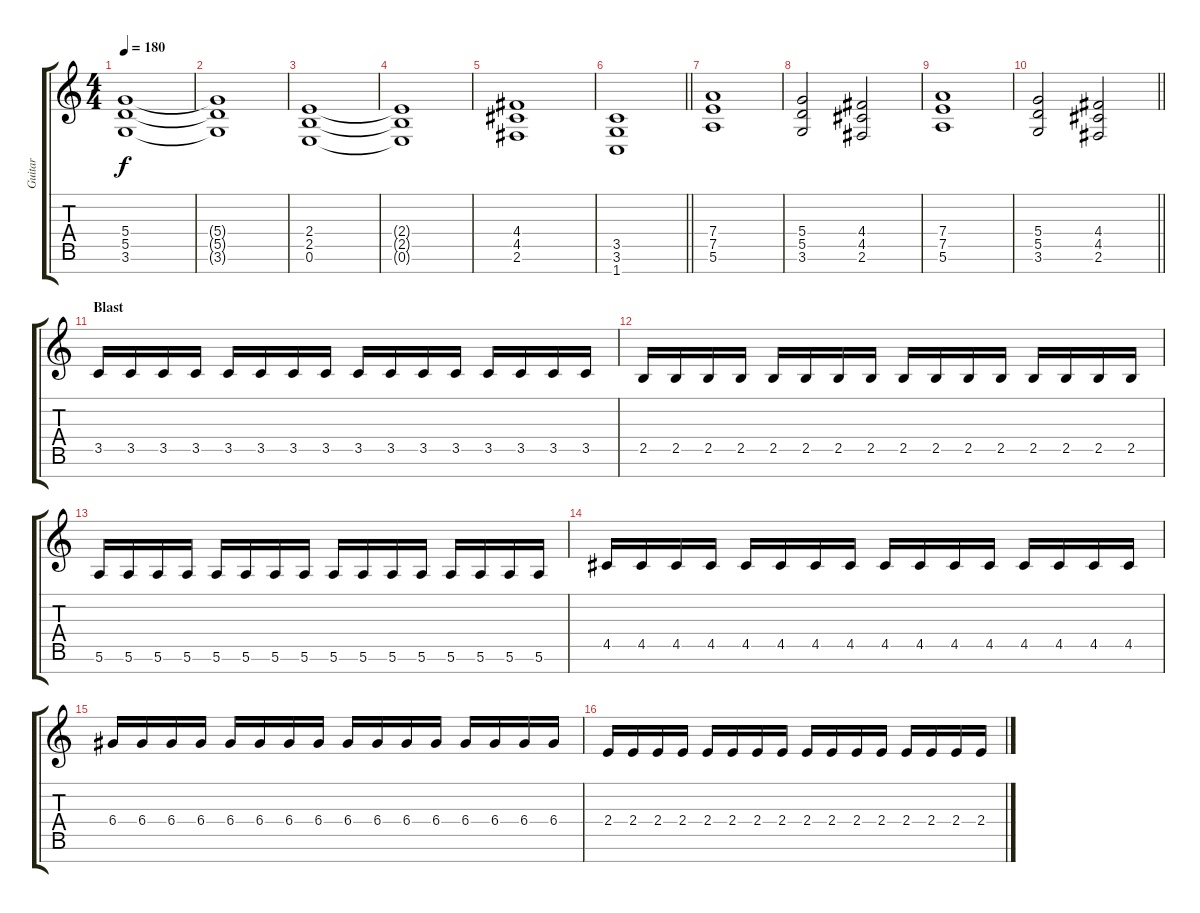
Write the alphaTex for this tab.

\track ("Guitar" "Guitar") {instrument distortionguitar}
\staff {score tabs}
\tuning (E4 B3 G3 D3 A2 E2 B1) {hide}
\ts (4 4)
\tempo 180
\clef g2
\ks c
(5.4 5.5 3.6).1{dy f} |
(5.4{t} 5.5{t} 3.6{t}).1 |
(2.4 2.5 0.6).1 |
(2.4{t} 2.5{t} 0.6{t}).1 |
(4.4 4.5 2.6).1 |
\barLineRight lightlight
(3.5 3.6 1.7).1 |
\section ("" "")
(7.4 7.5 5.6).1 |
(5.4 5.5 3.6).2 (4.4 4.5 2.6).2 |
(7.4 7.5 5.6).1 |
\barLineRight lightlight
(5.4 5.5 3.6).2 (4.4 4.5 2.6).2 |
\section ("" "Blast")
3.5.16 3.5.16 3.5.16 3.5.16 3.5.16 3.5.16 3.5.16 3.5.16 3.5.16 3.5.16 3.5.16 3.5.16 3.5.16 3.5.16 3.5.16 3.5.16 |
2.5.16 2.5.16 2.5.16 2.5.16 2.5.16 2.5.16 2.5.16 2.5.16 2.5.16 2.5.16 2.5.16 2.5.16 2.5.16 2.5.16 2.5.16 2.5.16 |
5.6.16 5.6.16 5.6.16 5.6.16 5.6.16 5.6.16 5.6.16 5.6.16 5.6.16 5.6.16 5.6.16 5.6.16 5.6.16 5.6.16 5.6.16 5.6.16 |
4.5.16 4.5.16 4.5.16 4.5.16 4.5.16 4.5.16 4.5.16 4.5.16 4.5.16 4.5.16 4.5.16 4.5.16 4.5.16 4.5.16 4.5.16 4.5.16 |
6.4.16 6.4.16 6.4.16 6.4.16 6.4.16 6.4.16 6.4.16 6.4.16 6.4.16 6.4.16 6.4.16 6.4.16 6.4.16 6.4.16 6.4.16 6.4.16 |
2.4.16 2.4.16 2.4.16 2.4.16 2.4.16 2.4.16 2.4.16 2.4.16 2.4.16 2.4.16 2.4.16 2.4.16 2.4.16 2.4.16 2.4.16 2.4.16
